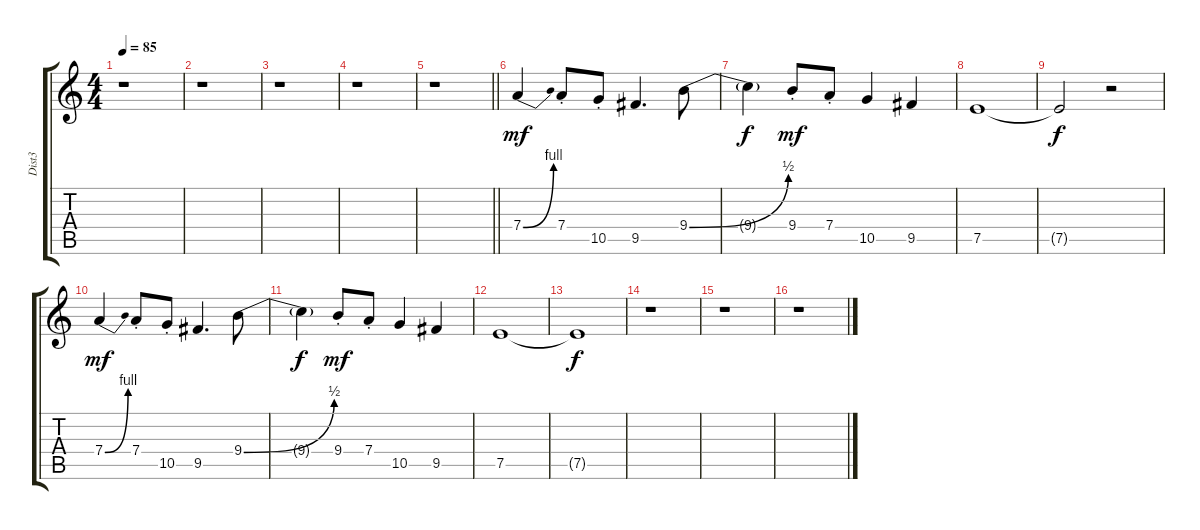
\track ("Dist3" "Dist3") {instrument distortionguitar}
\staff {score tabs}
\tuning (E4 B3 G3 D3 A2 E2) {hide}
\ts (4 4)
\tempo 85
\clef g2
\ks c
r.1{dy mf} |
r.1 |
r.1 |
r.1 |
\barLineRight lightlight
r.1 |
\section ("" "")
7.4{be (bend 0 0 60 4)}.4 7.4{st}.8 10.5{st}.8 9.5.4{d} 9.4{be (bend 0 0 60 2)}.8 |
9.4{t}.4{dy f} 9.4{st}.8{dy mf} 7.4{st}.8 10.5.4 9.5.4 |
7.5.1 |
7.5{t}.2{dy f} r.2 |
7.4{be (bend 0 0 60 4)}.4{dy mf} 7.4{st}.8 10.5{st}.8 9.5.4{d} 9.4{be (bend 0 0 60 2)}.8 |
9.4{t}.4{dy f} 9.4{st}.8{dy mf} 7.4{st}.8 10.5.4 9.5.4 |
7.5.1 |
7.5{t}.1{dy f} |
r.1 |
r.1 |
r.1
